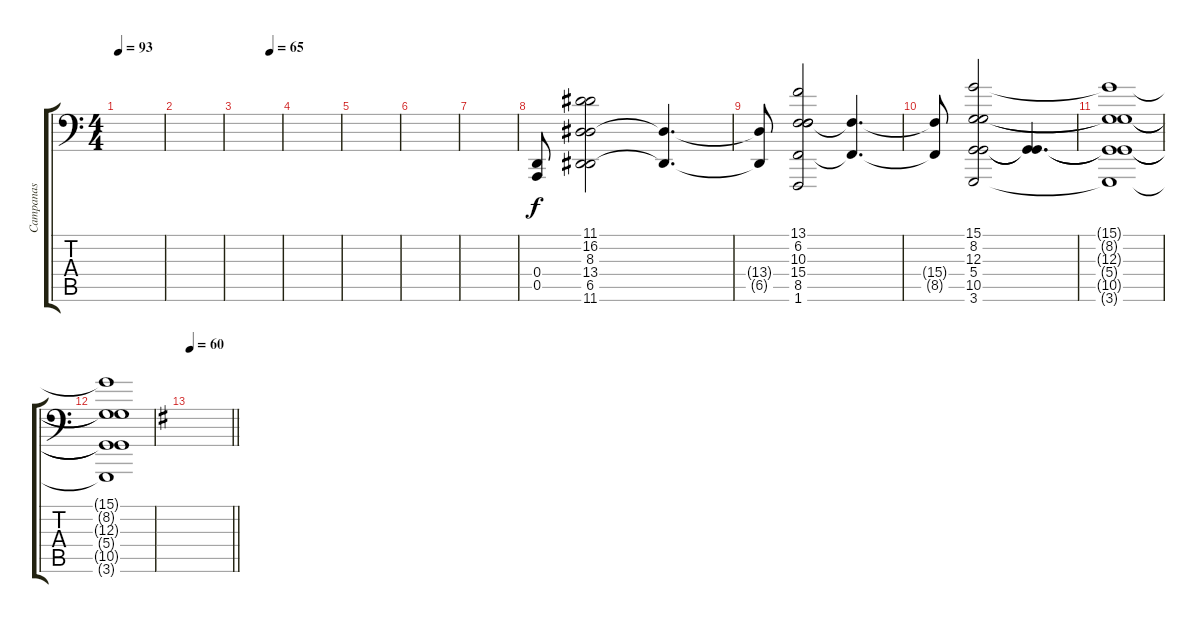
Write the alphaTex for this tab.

\track ("Campanas" "Campanas") {instrument applause}
\staff {score tabs}
\tuning (E3 B2 G2 D2 A1 E1) {hide}
\ts (4 4)
\tempo 93
\clef f4
\ks c
|
|
\tempo (65 0.75)
|
|
|
|
|
(0.4 0.5).8{volume 16 instrument vibraphone} (11.1 16.2 8.3 13.4 6.5 11.6).2 (13.4{t} 6.5{t}).4{d} |
(13.4{t} 6.5{t}).8 (13.1 6.2 10.3 15.4 8.5 1.6).2 (15.4{t} 8.5{t}).4{d} |
(15.4{t} 8.5{t}).8 (15.1 8.2 12.3 5.4 10.5 3.6).2{volume 0} (5.4{t} 10.5{t}).4{d} |
(15.1{t} 8.2{t} 12.3{t} 5.4{t} 10.5{t} 3.6{t}).1 |
(15.1{t} 8.2{t} 12.3{t} 5.4{t} 10.5{t} 3.6{t}).1 |
\tempo 60
\barLineRight lightlight
\ks g
